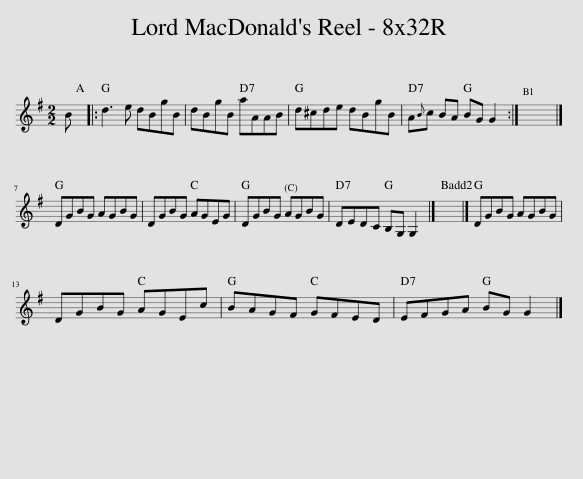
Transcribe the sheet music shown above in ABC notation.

X:1
L:1/8
M:2/2
I:linebreak $
K:G
V:1 treble
V:1
 B |: d3 e dBgB | dBgB aAAB | d^cde dBgB | A{B}c BA BG G2 :| %5
 x8 |]$ DGBG AGBG | DGBG AGEG | DGBG AGBG | DEDC B,G, G,2 |] %10
 x8 |] DGBG AGBG |$ DGBG AGEc | BAGF GFED | EFGA BG G2 |] %15
